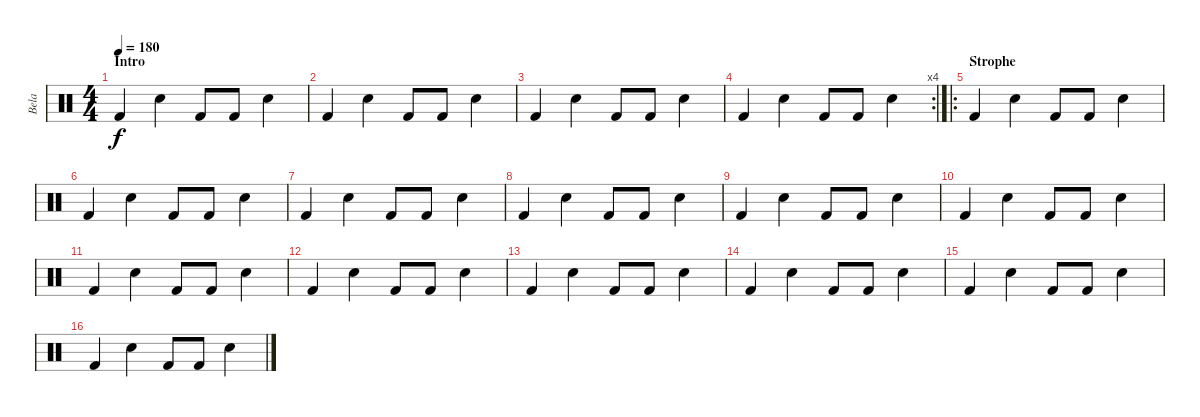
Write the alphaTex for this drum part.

\track ("Bela" "Bela") {instrument percussion}
\staff {score}
\articulation defaults
\ts (4 4)
\section ("" "Intro")
\tempo 180
\clef neutral
\ks c "Kick (hit) 2".4{dy f} "Electric Snare (hit)".4 "Kick (hit) 2".8 "Kick (hit) 2".8 "Electric Snare (hit)".4
|
"Kick (hit) 2".4 "Electric Snare (hit)".4 "Kick (hit) 2".8 "Kick (hit) 2".8 "Electric Snare (hit)".4 |
"Kick (hit) 2".4 "Electric Snare (hit)".4 "Kick (hit) 2".8 "Kick (hit) 2".8 "Electric Snare (hit)".4 |
\rc 4 "Kick (hit) 2".4 "Electric Snare (hit)".4 "Kick (hit) 2".8 "Kick (hit) 2".8 "Electric Snare (hit)".4
|
\ro
\section ("" "Strophe")
"Kick (hit) 2".4 "Electric Snare (hit)".4 "Kick (hit) 2".8 "Kick (hit) 2".8 "Electric Snare (hit)".4 |
"Kick (hit) 2".4 "Electric Snare (hit)".4 "Kick (hit) 2".8 "Kick (hit) 2".8 "Electric Snare (hit)".4 |
"Kick (hit) 2".4 "Electric Snare (hit)".4 "Kick (hit) 2".8 "Kick (hit) 2".8 "Electric Snare (hit)".4 |
"Kick (hit) 2".4 "Electric Snare (hit)".4 "Kick (hit) 2".8 "Kick (hit) 2".8 "Electric Snare (hit)".4 |
"Kick (hit) 2".4 "Electric Snare (hit)".4 "Kick (hit) 2".8 "Kick (hit) 2".8 "Electric Snare (hit)".4 |
"Kick (hit) 2".4 "Electric Snare (hit)".4 "Kick (hit) 2".8 "Kick (hit) 2".8 "Electric Snare (hit)".4 |
"Kick (hit) 2".4 "Electric Snare (hit)".4 "Kick (hit) 2".8 "Kick (hit) 2".8 "Electric Snare (hit)".4 |
"Kick (hit) 2".4 "Electric Snare (hit)".4 "Kick (hit) 2".8 "Kick (hit) 2".8 "Electric Snare (hit)".4 |
"Kick (hit) 2".4 "Electric Snare (hit)".4 "Kick (hit) 2".8 "Kick (hit) 2".8 "Electric Snare (hit)".4 |
"Kick (hit) 2".4 "Electric Snare (hit)".4 "Kick (hit) 2".8 "Kick (hit) 2".8 "Electric Snare (hit)".4 |
"Kick (hit) 2".4 "Electric Snare (hit)".4 "Kick (hit) 2".8 "Kick (hit) 2".8 "Electric Snare (hit)".4 |
"Kick (hit) 2".4 "Electric Snare (hit)".4 "Kick (hit) 2".8 "Kick (hit) 2".8 "Electric Snare (hit)".4
